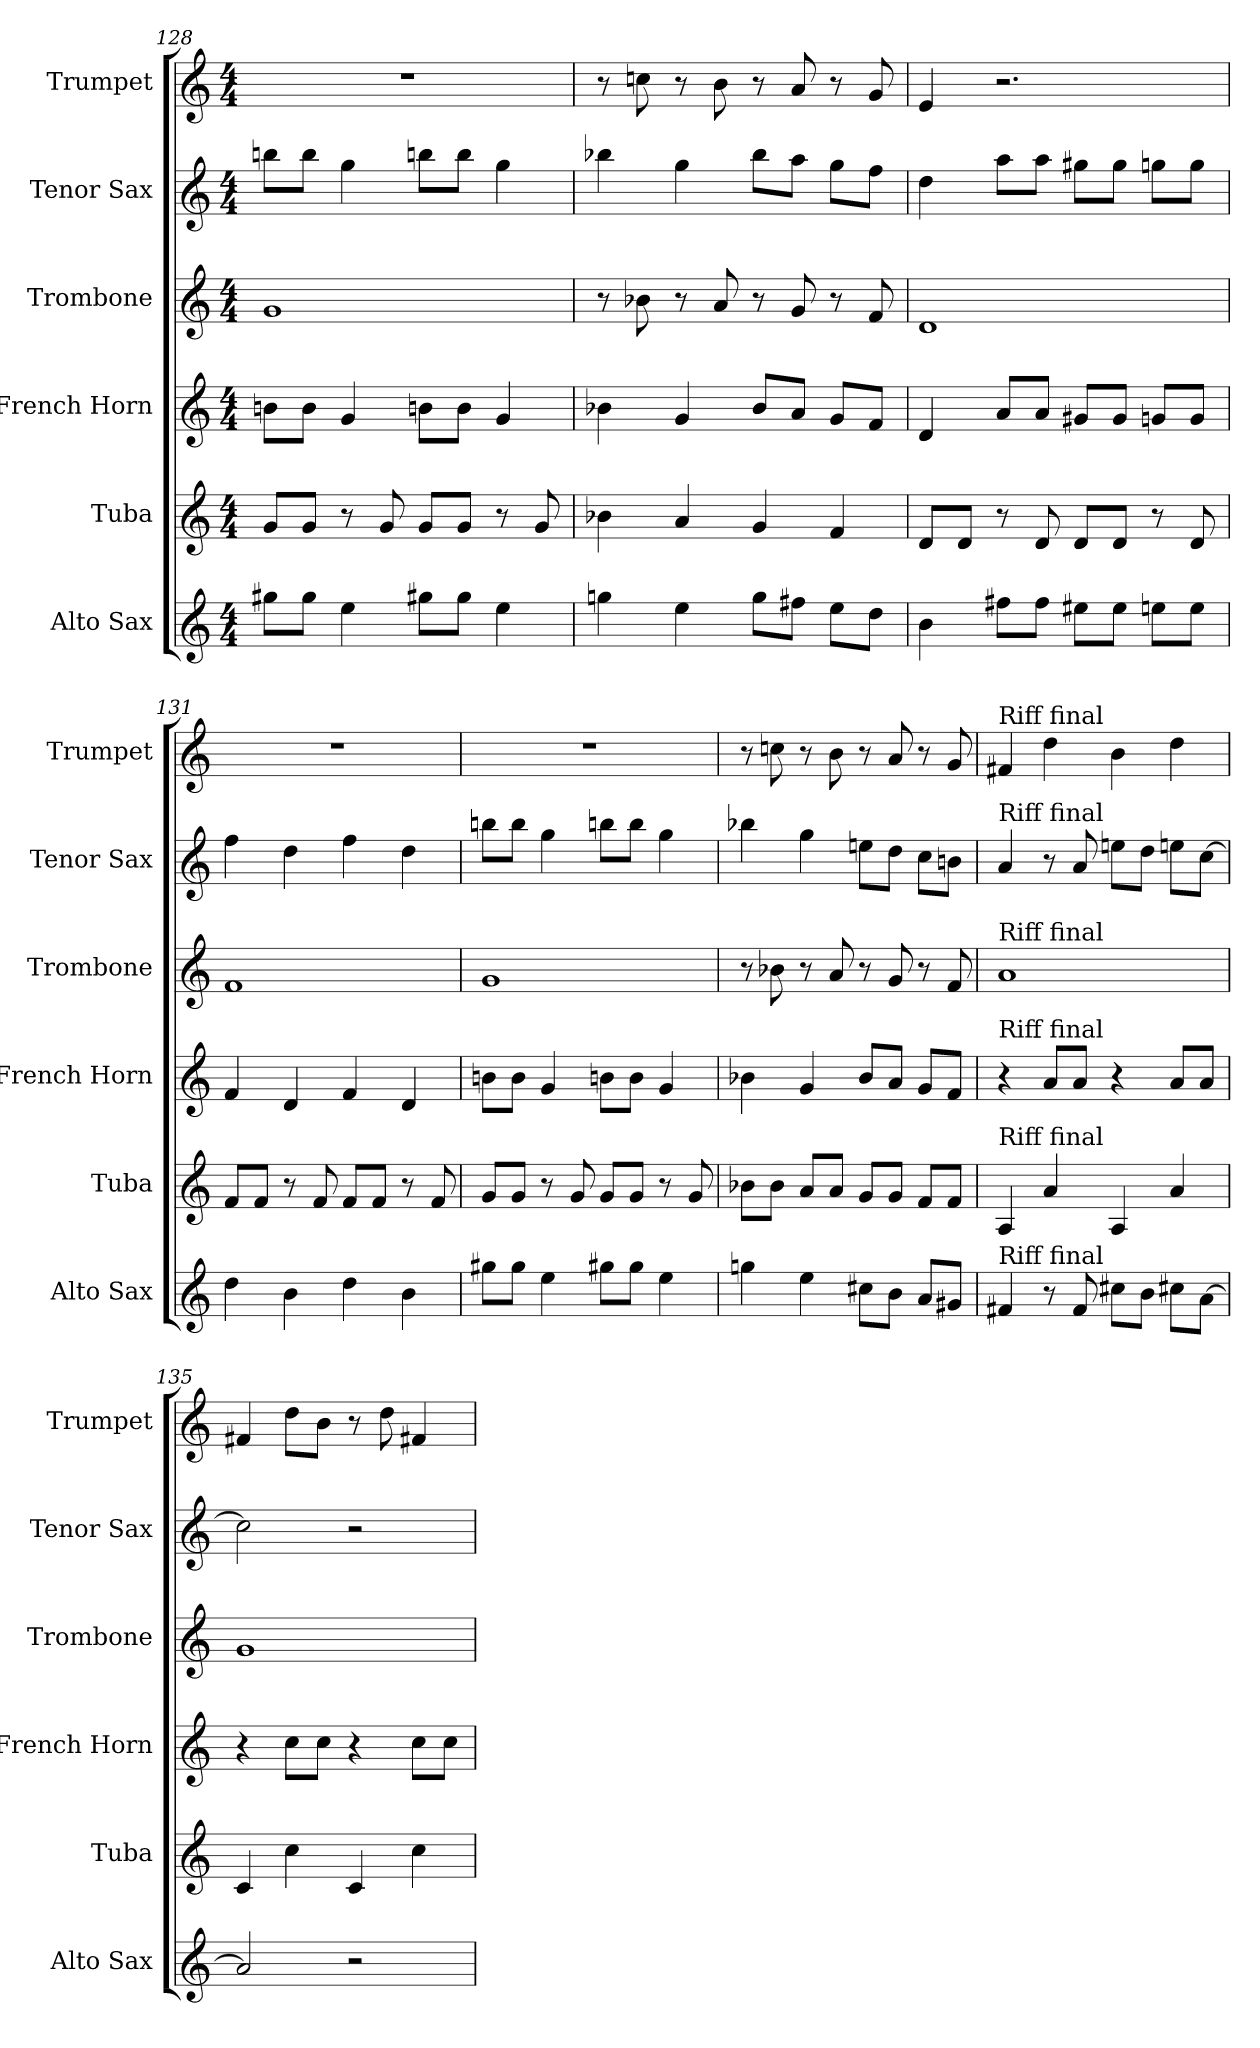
**kern	**kern	**kern	**kern	**kern	**kern
*part6	*part5	*part4	*part3	*part2	*part1
*staff6	*staff5	*staff4	*staff3	*staff2	*staff1
*I"Alto Sax	*I"Tuba	*I"French Horn	*I"Trombone	*I"Tenor Sax	*I"Trumpet
*I'Alto Sax	*I'Tuba	*I'French Horn	*I'Trombone	*I'Tenor Sax	*I'Trumpet
*clefG2	*clefG2	*clefG2	*clefG2	*clefG2	*clefG2
*ITrd5c9	*ITrd15c26	*ITrd8c14	*ITrd8c14	*ITrd8c14	*ITrd1c2
*M4/4	*M4/4	*M4/4	*M4/4	*M4/4	*M4/4
=128	=128	=128	=128	=128	=128
8bnL	8GGL	8BnL	1G	8bnL	1r
8bJ	8GGJ	8BJ	.	8bJ	.
4g	8r	4G	.	4g	.
.	8GG	.	.	.	.
8bnL	8GGL	8BnL	.	8bnL	.
8bJ	8GGJ	8BJ	.	8bJ	.
4g	8r	4G	.	4g	.
.	8GG	.	.	.	.
=129	=129	=129	=129	=129	=129
4b-X	4BB-	4B-X	8r	4b-X	8r
.	.	.	8B-	.	8b-
4g	4AA	4G	8r	4g	8r
.	.	.	8A	.	8a
8b-L	4GG	8B-L	8r	8b-L	8r
8anJ	.	8AJ	8G	8aJ	8g
8gL	4FF	8GL	8r	8gL	8r
8fJ	.	8FJ	8F	8fJ	8f
=130	=130	=130	=130	=130	=130
4d	8DDL	4D	1D	4d	4d
.	8DDJ	.	.	.	.
8anL	8r	8AL	.	8aL	2.r
8aJ	8DD	8AJ	.	8aJ	.
8g#XL	8DDL	8G#XL	.	8g#XL	.
8g#J	8DDJ	8G#J	.	8g#J	.
8gnL	8r	8GnL	.	8gnL	.
8gJ	8DD	8GJ	.	8gJ	.
=131	=131	=131	=131	=131	=131
4f	8FFL	4F	1F	4f	1r
.	8FFJ	.	.	.	.
4d	8r	4D	.	4d	.
.	8FF	.	.	.	.
4f	8FFL	4F	.	4f	.
.	8FFJ	.	.	.	.
4d	8r	4D	.	4d	.
.	8FF	.	.	.	.
=132	=132	=132	=132	=132	=132
8bnL	8GGL	8BnL	1G	8bnL	1r
8bJ	8GGJ	8BJ	.	8bJ	.
4g	8r	4G	.	4g	.
.	8GG	.	.	.	.
8bnL	8GGL	8BnL	.	8bnL	.
8bJ	8GGJ	8BJ	.	8bJ	.
4g	8r	4G	.	4g	.
.	8GG	.	.	.	.
=133	=133	=133	=133	=133	=133
4b-X	8BB-L	4B-X	8r	4b-X	8r
.	8BB-J	.	8B-	.	8b-
4g	8AAL	4G	8r	4g	8r
.	8AAJ	.	8A	.	8a
8enL	8GGL	8B-L	8r	8enL	8r
8dJ	8GGJ	8AJ	8G	8dJ	8g
8cL	8FFL	8GL	8r	8cL	8r
8BnJ	8FFJ	8FJ	8F	8BnJ	8f
=134	=134	=134	=134	=134	=134
!	!	!	!	!	!LO:TX:a:t=Riff final
!	!	!	!	!LO:TX:a:t=Riff final	!
!	!	!	!LO:TX:a:t=Riff final	!	!
!	!	!LO:TX:a:t=Riff final	!	!	!
!	!LO:TX:a:t=Riff final	!	!	!	!
!LO:TX:a:t=Riff final	!	!	!	!	!
4An	4AAA	4r	1A	4A	4en
8r	4AA	8AL	.	8r	4cc
8A	.	8AJ	.	8A	.
8enL	4AAA	4r	.	8enL	4a
8dJ	.	.	.	8dJ	.
8enL	4AA	8AL	.	8enL	4cc
[8cJ	.	8AJ	.	[8cJ	.
=135	=135	=135	=135	=135	=135
2c]	4CC	4r	1G	2c]	4en
.	4C	8cL	.	.	8ccL
.	.	8cJ	.	.	8aJ
2r	4CC	4r	.	2r	8r
.	.	.	.	.	8cc
.	4C	8cL	.	.	4en
.	.	8cJ	.	.	.
=	=	=	=	=	=
*-	*-	*-	*-	*-	*-
